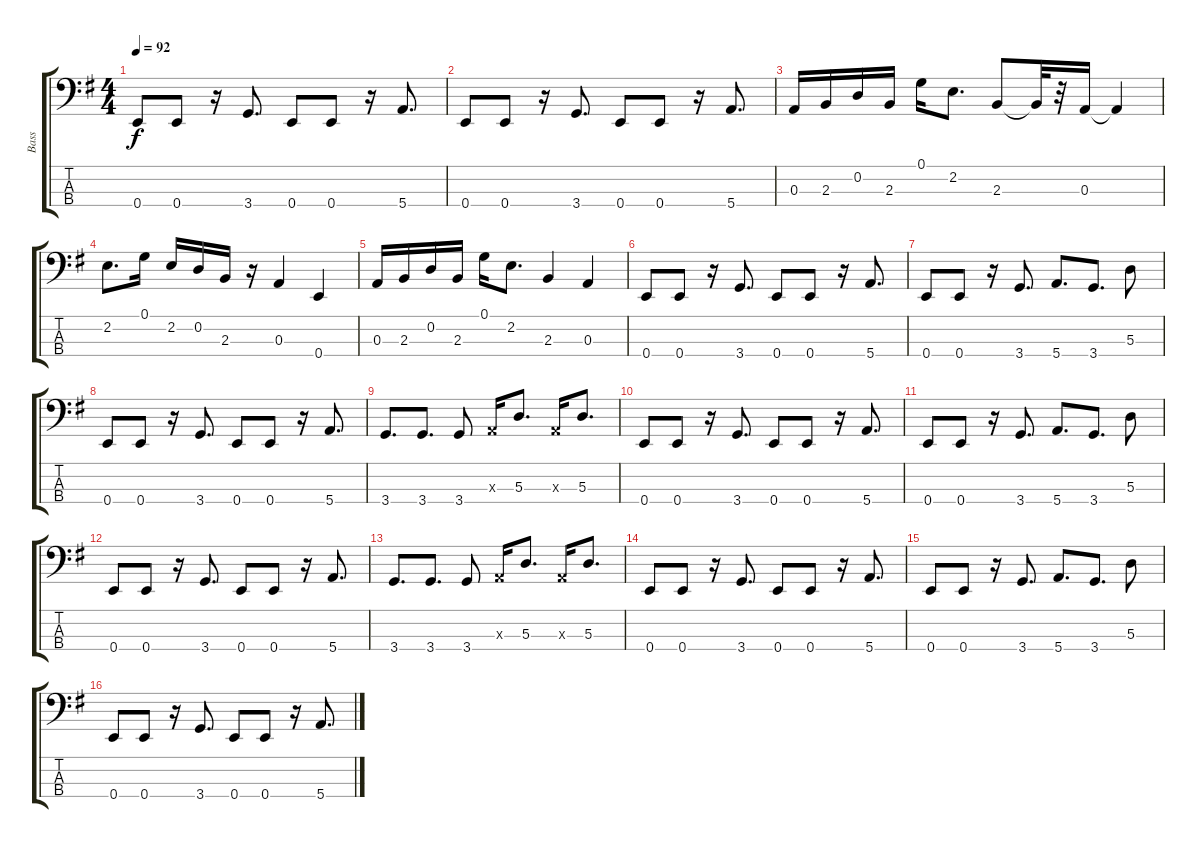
\track ("Bass" "Bass") {instrument electricbassfinger}
\staff {score tabs}
\tuning (G2 D2 A1 E1) {hide}
\ts (4 4)
\tempo 92
\clef f4
\ks eminor
0.4.8{dy f} 0.4.8 r.16 3.4.8{d} 0.4.8 0.4.8 r.16 5.4.8{d} |
0.4.8 0.4.8 r.16 3.4.8{d} 0.4.8 0.4.8 r.16 5.4.8{d} |
0.3.16 2.3.16 0.2.16 2.3.16 0.1.16 2.2.8{d} 2.3.8 2.3{t}.32 r.32 0.3.16 0.3{t}.4 |
2.2.8{d} 0.1.16 2.2.16 0.2.16 2.3.16 r.16 0.3.4 0.4.4 |
0.3.16 2.3.16 0.2.16 2.3.16 0.1.16 2.2.8{d} 2.3.4 0.3.4 |
0.4.8 0.4.8 r.16 3.4.8{d} 0.4.8 0.4.8 r.16 5.4.8{d} |
0.4.8 0.4.8 r.16 3.4.8{d} 5.4.8{d} 3.4.8{d} 5.3.8 |
0.4.8 0.4.8 r.16 3.4.8{d} 0.4.8 0.4.8 r.16 5.4.8{d} |
3.4.8{d} 3.4.8{d} 3.4.8 0.3{x}.16 5.3.8{d} 0.3{x}.16 5.3.8{d} |
0.4.8 0.4.8 r.16 3.4.8{d} 0.4.8 0.4.8 r.16 5.4.8{d} |
0.4.8 0.4.8 r.16 3.4.8{d} 5.4.8{d} 3.4.8{d} 5.3.8 |
0.4.8 0.4.8 r.16 3.4.8{d} 0.4.8 0.4.8 r.16 5.4.8{d} |
3.4.8{d} 3.4.8{d} 3.4.8 0.3{x}.16 5.3.8{d} 0.3{x}.16 5.3.8{d} |
0.4.8 0.4.8 r.16 3.4.8{d} 0.4.8 0.4.8 r.16 5.4.8{d} |
0.4.8 0.4.8 r.16 3.4.8{d} 5.4.8{d} 3.4.8{d} 5.3.8 |
0.4.8 0.4.8 r.16 3.4.8{d} 0.4.8 0.4.8 r.16 5.4.8{d}
